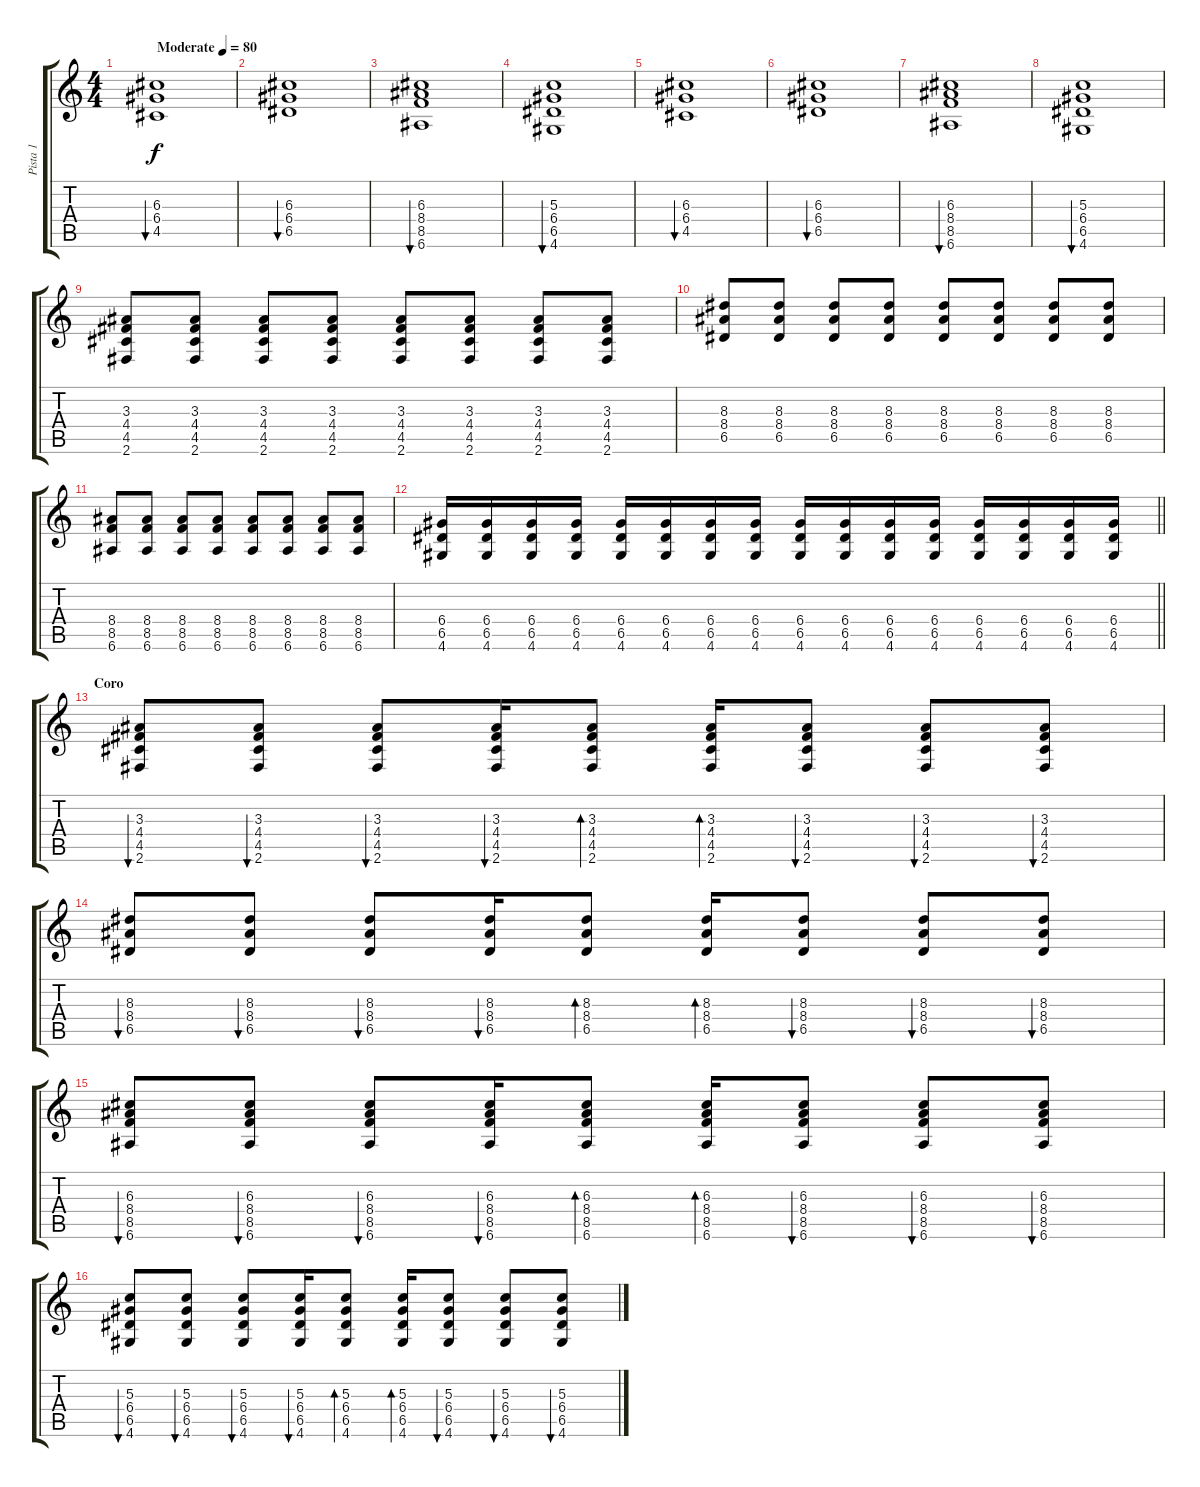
\track ("Pista 1" "Pista 1") {instrument acousticguitarsteel}
\staff {score tabs}
\tuning (E4 B3 G3 D3 A2 E2) {hide}
\ts (4 4)
\tempo (80 "Moderate")
\clef g2
\ks c
(6.3 6.4 4.5).1{bu 120 dy f instrument acousticguitarsteel} |
(6.3 6.4 6.5).1{bu 120} |
(6.3 8.4 8.5 6.6).1{bu 60} |
(5.3 6.4 6.5 4.6).1{bu 60} |
(6.3 6.4 4.5).1{bu 60} |
(6.3 6.4 6.5).1{bu 60} |
(6.3 8.4 8.5 6.6).1{bu 60} |
(5.3 6.4 6.5 4.6).1{bu 60} |
(3.3 4.4 4.5 2.6).8 (3.3 4.4 4.5 2.6).8 (3.3 4.4 4.5 2.6).8 (3.3 4.4 4.5 2.6).8 (3.3 4.4 4.5 2.6).8 (3.3 4.4 4.5 2.6).8 (3.3 4.4 4.5 2.6).8 (3.3 4.4 4.5 2.6).8 |
(8.3 8.4 6.5).8 (8.3 8.4 6.5).8 (8.3 8.4 6.5).8 (8.3 8.4 6.5).8 (8.3 8.4 6.5).8 (8.3 8.4 6.5).8 (8.3 8.4 6.5).8 (8.3 8.4 6.5).8 |
(8.4 8.5 6.6).8 (8.4 8.5 6.6).8 (8.4 8.5 6.6).8 (8.4 8.5 6.6).8 (8.4 8.5 6.6).8 (8.4 8.5 6.6).8 (8.4 8.5 6.6).8 (8.4 8.5 6.6).8 |
\barLineRight lightlight
(6.4 6.5 4.6).16 (6.4 6.5 4.6).16 (6.4 6.5 4.6).16 (6.4 6.5 4.6).16 (6.4 6.5 4.6).16 (6.4 6.5 4.6).16 (6.4 6.5 4.6).16 (6.4 6.5 4.6).16 (6.4 6.5 4.6).16 (6.4 6.5 4.6).16 (6.4 6.5 4.6).16 (6.4 6.5 4.6).16 (6.4 6.5 4.6).16 (6.4 6.5 4.6).16 (6.4 6.5 4.6).16 (6.4 6.5 4.6).16 |
\section ("" "Coro")
(3.3 4.4 4.5 2.6).8{bu 120} (3.3 4.4 4.5 2.6).8{bu 120} (3.3 4.4 4.5 2.6).8{bu 120} (3.3 4.4 4.5 2.6).16{bu 120} (3.3 4.4 4.5 2.6).8{bd 120} (3.3 4.4 4.5 2.6).16{bd 120} (3.3 4.4 4.5 2.6).8{bu 120} (3.3 4.4 4.5 2.6).8{bu 120} (3.3 4.4 4.5 2.6).8{bu 120} |
(8.3 8.4 6.5).8{bu 120} (8.3 8.4 6.5).8{bu 120} (8.3 8.4 6.5).8{bu 120} (8.3 8.4 6.5).16{bu 120} (8.3 8.4 6.5).8{bd 120} (8.3 8.4 6.5).16{bd 120} (8.3 8.4 6.5).8{bu 120} (8.3 8.4 6.5).8{bu 120} (8.3 8.4 6.5).8{bu 120} |
(6.3 8.4 8.5 6.6).8{bu 120} (6.3 8.4 8.5 6.6).8{bu 120} (6.3 8.4 8.5 6.6).8{bu 120} (6.3 8.4 8.5 6.6).16{bu 120} (6.3 8.4 8.5 6.6).8{bd 120} (6.3 8.4 8.5 6.6).16{bd 120} (6.3 8.4 8.5 6.6).8{bu 120} (6.3 8.4 8.5 6.6).8{bu 120} (6.3 8.4 8.5 6.6).8{bu 120} |
(5.3 6.4 6.5 4.6).8{bu 120} (5.3 6.4 6.5 4.6).8{bu 120} (5.3 6.4 6.5 4.6).8{bu 120} (5.3 6.4 6.5 4.6).16{bu 120} (5.3 6.4 6.5 4.6).8{bd 120} (5.3 6.4 6.5 4.6).16{bd 120} (5.3 6.4 6.5 4.6).8{bu 120} (5.3 6.4 6.5 4.6).8{bu 120} (5.3 6.4 6.5 4.6).8{bu 120}
